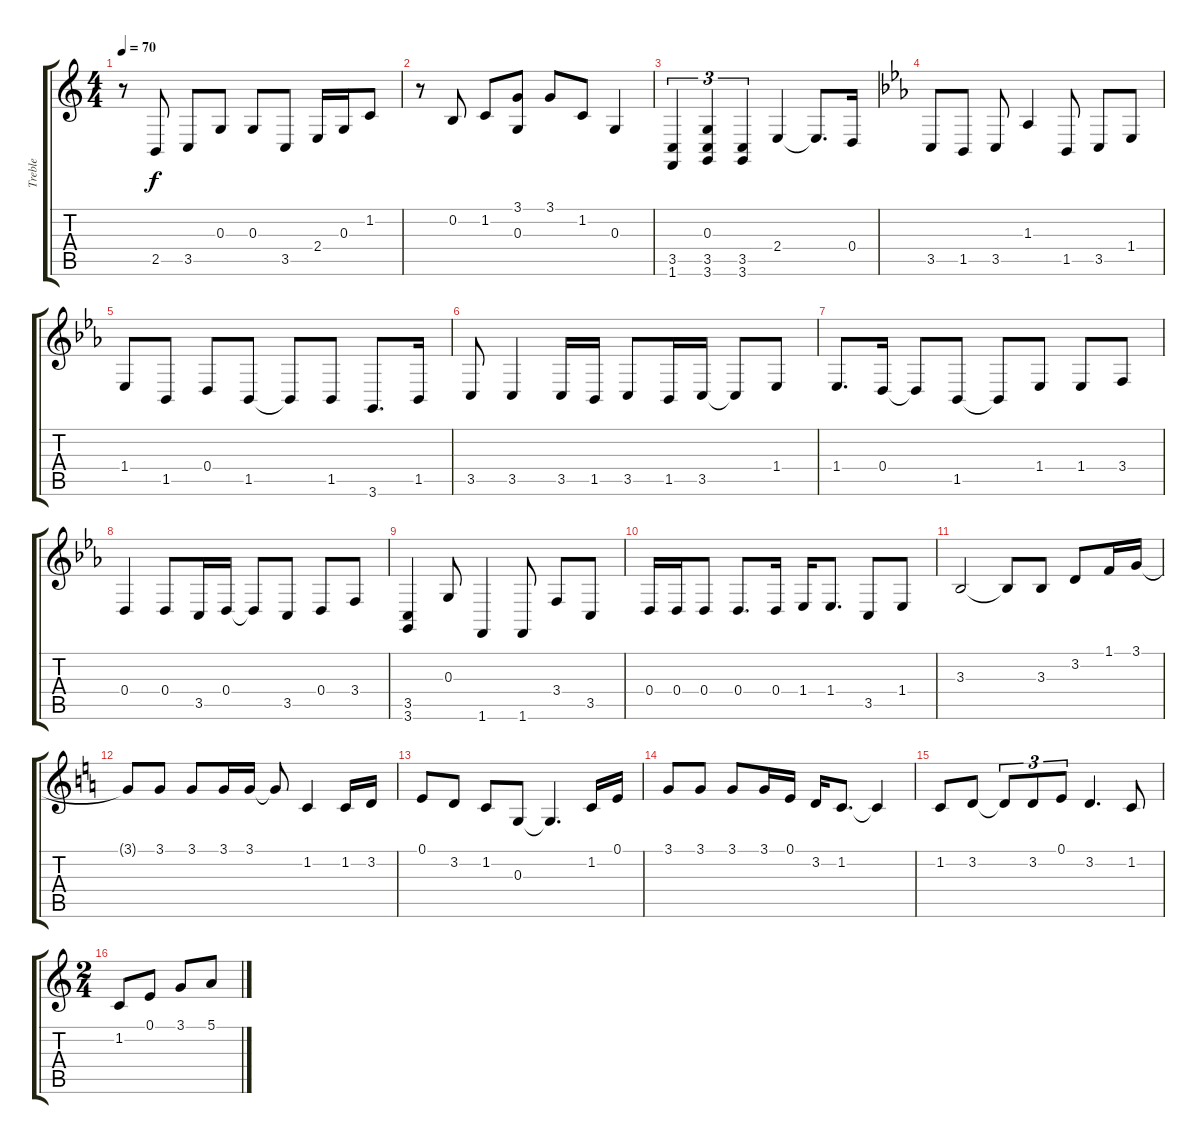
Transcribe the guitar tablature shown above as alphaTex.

\track ("Treble" "Treble") {instrument acousticgrandpiano}
\staff {score tabs}
\tuning (E4 B3 G3 D3 A2 E2) {hide}
\ts (4 4)
\tempo 70
\clef g2
\ks c
r.8{dy f} 2.5.8 3.5.8 0.3.8 0.3.8 3.5.8 2.4.16 0.3.16 1.2.8 |
r.8 0.2.8 1.2.8 (3.1 0.3).8 3.1.8 1.2.8 0.3.4 |
(3.5 1.6).4{tu (3 2)} (0.3 3.5 3.6).4{tu (3 2)} (3.5 3.6).4{tu (3 2)} 2.4.4 2.4{t}.8{d} 0.4.16 |
\ks eb
3.5.8 1.5.8 3.5.8 1.3.4 1.5.8 3.5.8 1.4.8 |
1.4.8 1.5.8 0.4.8 1.5.8 1.5{t}.8 1.5.8 3.6.8{d} 1.5.16 |
3.5.8 3.5.4 3.5.16 1.5.16 3.5.8 1.5.16 3.5.16 3.5{t}.8 1.4.8 |
1.4.8{d} 0.4.16 0.4{t}.8 1.5.8 1.5{t}.8 1.4.8 1.4.8 3.4.8 |
0.4.4 0.4.8 3.5.16 0.4.16 0.4{t}.8 3.5.8 0.4.8 3.4.8 |
(3.5 3.6).4 0.3.8 1.6.4 1.6.8 3.4.8 3.5.8 |
0.4.16 0.4.16 0.4.8 0.4.8{d} 0.4.16 1.4.16 1.4.8{d} 3.5.8 1.4.8 |
3.3.2 3.3{t}.8 3.3.8 3.2.8 1.1.16 3.1.16 |
\ks c
3.1{t}.8 3.1.8 3.1.8 3.1.16 3.1.16 3.1{t}.8 1.2.4 1.2.16 3.2.16 |
0.1.8 3.2.8 1.2.8 0.3.8 0.3{t}.4{d} 1.2.16 0.1.16 |
3.1.8 3.1.8 3.1.8 3.1.16 0.1.16 3.2.16 1.2.8{d} 1.2{t}.4 |
1.2.8 3.2.8 3.2{t}.8{tu (3 2)} 3.2.8{tu (3 2)} 0.1.8{tu (3 2)} 3.2.4{d} 1.2.8 |
\ts (2 4)
1.2.8 0.1.8 3.1.8 5.1.8
